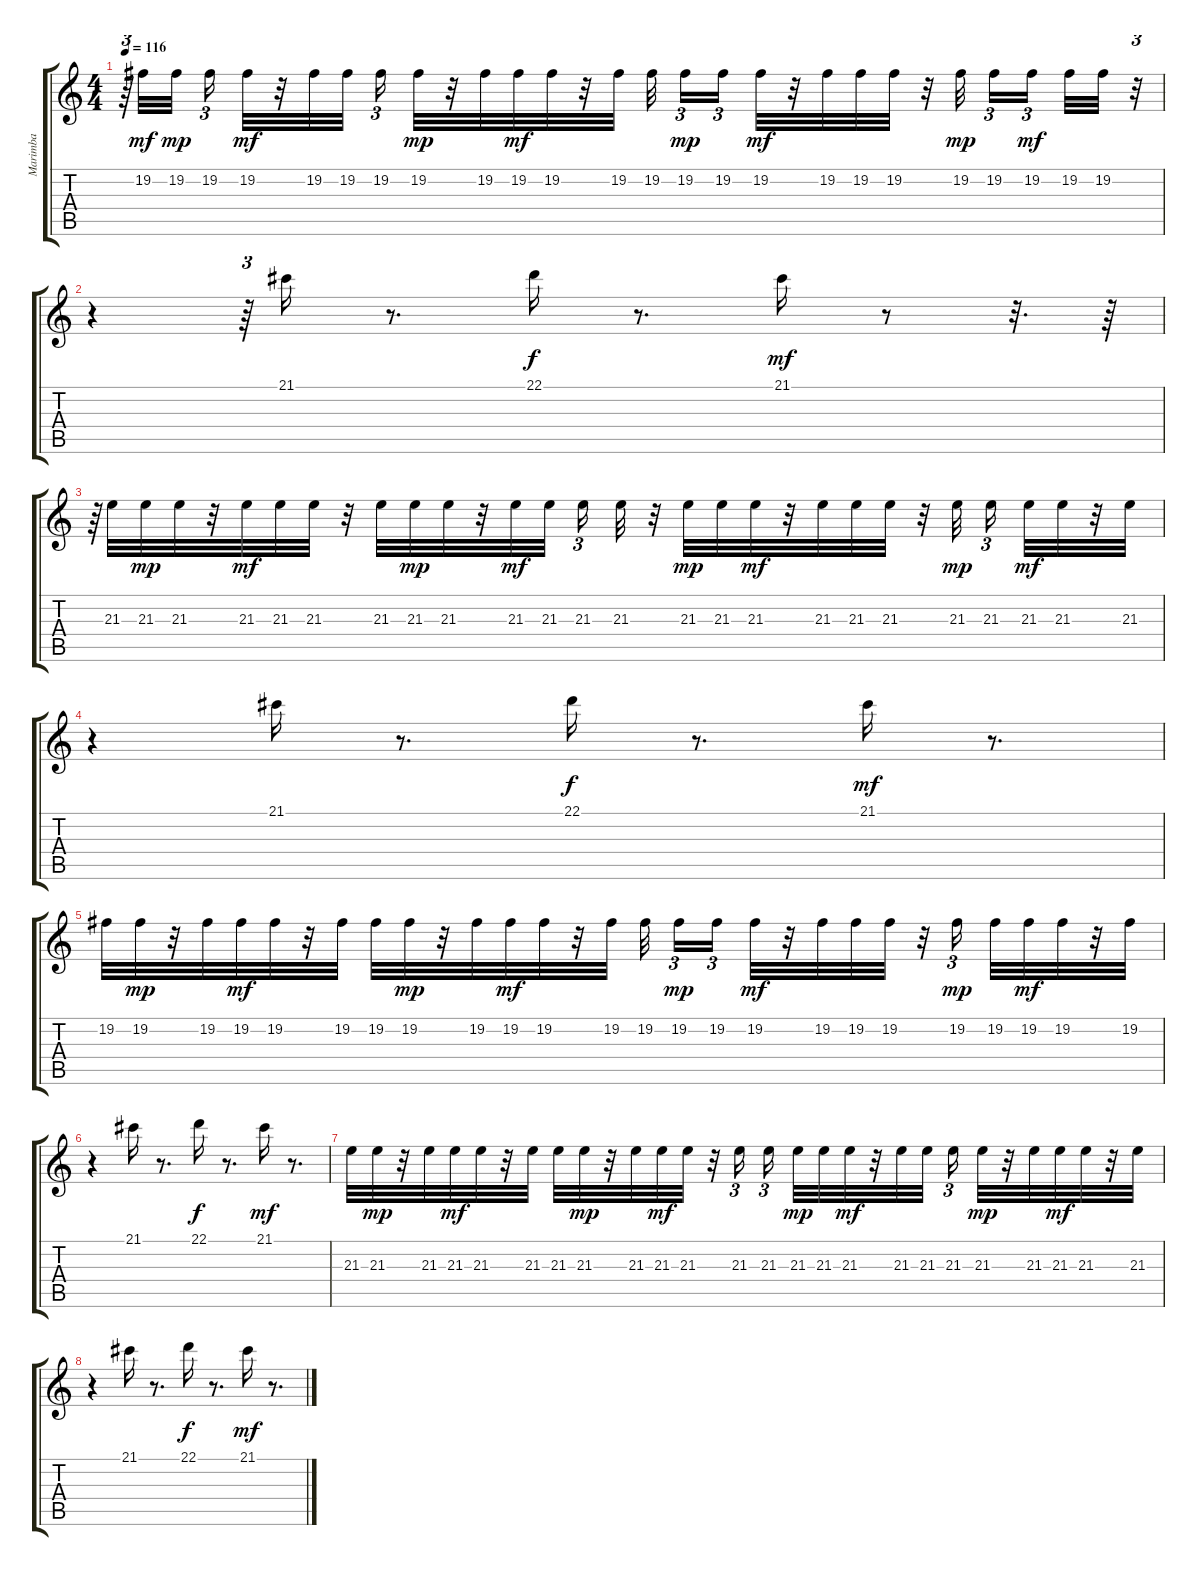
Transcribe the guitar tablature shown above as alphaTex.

\track ("Marimba " "Marimba ") {instrument marimba}
\staff {score tabs}
\tuning (E4 B3 G3 D3 A2 E2) {hide}
\ts (4 4)
\tempo 116
\clef g2
\ks c
r.64{tu (3 2) dy mf} 19.2.32 19.2.32{dy mp} 19.2.16{tu (3 2)} 19.2.32{dy mf} r.32 19.2.32 19.2.32 19.2.16{tu (3 2)} 19.2.32{dy mp} r.32 19.2.32 19.2.32{dy mf} 19.2.32 r.32 19.2.32 19.2.32 19.2.16{tu (3 2) dy mp} 19.2.16{tu (3 2)} 19.2.32{dy mf} r.32 19.2.32 19.2.32 19.2.32 r.32 19.2.32{dy mp} 19.2.16{tu (3 2)} 19.2.16{tu (3 2) dy mf} 19.2.32 19.2.32 r.32{tu (3 2)} |
r.4 r.64{tu (3 2)} 21.1.16 r.8{d} 22.1.16{dy f} r.8{d} 21.1.16{dy mf} r.8 r.32{d} r.64 |
r.64{tu (3 2)} 21.3.32 21.3.32{dy mp} 21.3.32 r.32 21.3.32{dy mf} 21.3.32 21.3.32 r.32 21.3.32 21.3.32{dy mp} 21.3.32 r.32 21.3.32{dy mf} 21.3.32 21.3.16{tu (3 2)} 21.3.32 r.32 21.3.32{dy mp} 21.3.32 21.3.32{dy mf} r.32 21.3.32 21.3.32 21.3.32 r.32 21.3.32{dy mp} 21.3.16{tu (3 2)} 21.3.32{dy mf} 21.3.32 r.32 21.3.32 |
r.4 21.1.16 r.8{d} 22.1.16{dy f} r.8{d} 21.1.16{dy mf} r.8{d} |
19.2.32 19.2.32{dy mp} r.32 19.2.32 19.2.32{dy mf} 19.2.32 r.32 19.2.32 19.2.32 19.2.32{dy mp} r.32 19.2.32 19.2.32{dy mf} 19.2.32 r.32 19.2.32 19.2.32 19.2.16{tu (3 2) dy mp} 19.2.16{tu (3 2)} 19.2.32{dy mf} r.32 19.2.32 19.2.32 19.2.32 r.32 19.2.16{tu (3 2) dy mp} 19.2.32 19.2.32{dy mf} 19.2.32 r.32 19.2.32 |
r.4 21.1.16 r.8{d} 22.1.16{dy f} r.8{d} 21.1.16{dy mf} r.8{d} |
21.3.32 21.3.32{dy mp} r.32 21.3.32 21.3.32{dy mf} 21.3.32 r.32 21.3.32 21.3.32 21.3.32{dy mp} r.32 21.3.32 21.3.32{dy mf} 21.3.32 r.32 21.3.16{tu (3 2)} 21.3.16{tu (3 2)} 21.3.32{dy mp} 21.3.32 21.3.32{dy mf} r.32 21.3.32 21.3.32 21.3.16{tu (3 2)} 21.3.32{dy mp} r.32 21.3.32 21.3.32{dy mf} 21.3.32 r.32 21.3.32 |
r.4 21.1.16 r.8{d} 22.1.16{dy f volume 11} r.8{d} 21.1.16{dy mf} r.8{d}
